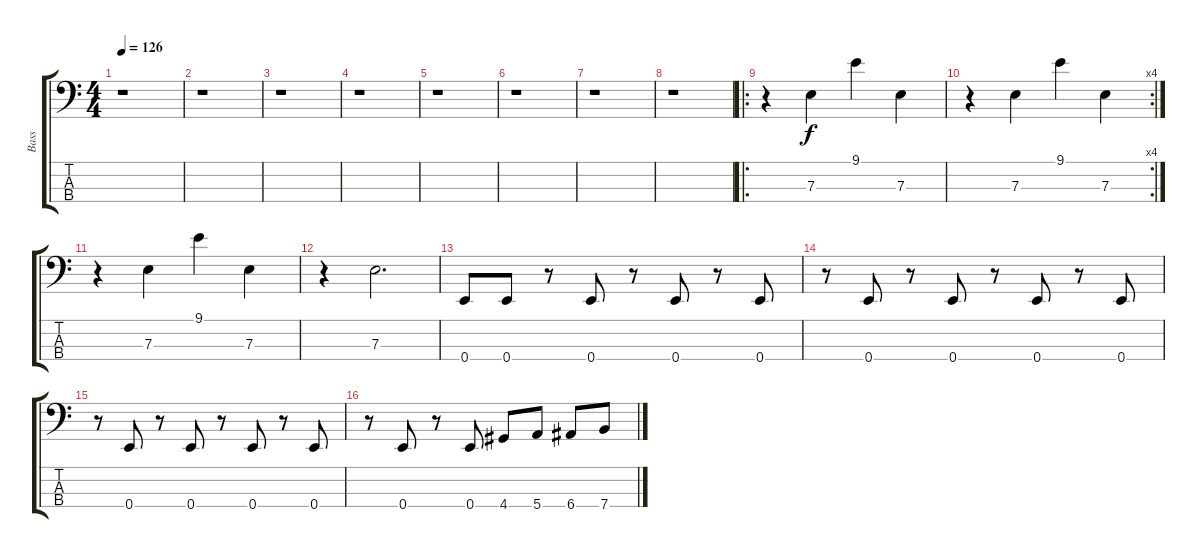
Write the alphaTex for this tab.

\track ("Bass" "Bass") {instrument electricbassfinger}
\staff {score tabs}
\tuning (G2 D2 A1 E1) {hide}
\ts (4 4)
\tempo 126
\clef f4
\ks c
r.1{dy f instrument electricbassfinger} |
r.1 |
r.1 |
r.1 |
r.1 |
r.1 |
r.1 |
r.1 |
\ro
r.4 7.3.4 9.1.4 7.3.4 |
\rc 4
r.4 7.3.4 9.1.4 7.3.4 |
r.4 7.3.4 9.1.4 7.3.4 |
r.4 7.3.2{d} |
0.4.8 0.4.8 r.8 0.4.8 r.8 0.4.8 r.8 0.4.8 |
r.8 0.4.8 r.8 0.4.8 r.8 0.4.8 r.8 0.4.8 |
r.8 0.4.8 r.8 0.4.8 r.8 0.4.8 r.8 0.4.8 |
r.8 0.4.8 r.8 0.4.8 4.4.8 5.4.8 6.4.8 7.4.8
